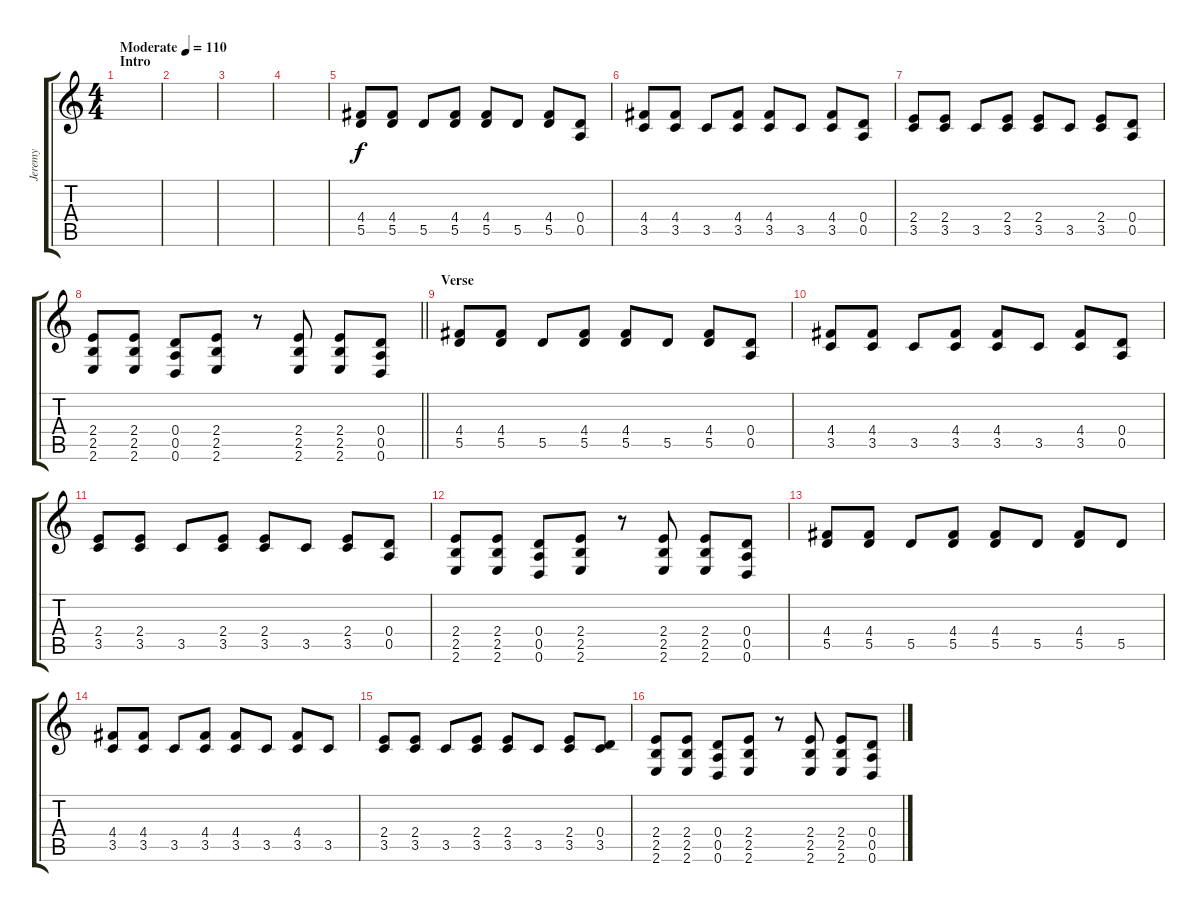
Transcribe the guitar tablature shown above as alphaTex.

\track ("Jeremy" "Jeremy") {instrument distortionguitar}
\staff {score tabs}
\tuning (E4 B3 G3 D3 A2 D2) {hide}
\ts (4 4)
\section ("" "Intro")
\tempo (110 "Moderate")
\clef g2
\ks c
|
|
|
|
(4.4 5.5).8 (4.4 5.5).8 5.5.8 (4.4 5.5).8 (4.4 5.5).8 5.5.8 (4.4 5.5).8 (0.4 0.5).8 |
(4.4 3.5).8 (4.4 3.5).8 3.5.8 (4.4 3.5).8 (4.4 3.5).8 3.5.8 (4.4 3.5).8 (0.4 0.5).8 |
(2.4 3.5).8 (2.4 3.5).8 3.5.8 (2.4 3.5).8 (2.4 3.5).8 3.5.8 (2.4 3.5).8 (0.4 0.5).8 |
\barLineRight lightlight
(2.4 2.5 2.6).8 (2.4 2.5 2.6).8 (0.4 0.5 0.6).8 (2.4 2.5 2.6).8 r.8 (2.4 2.5 2.6).8 (2.4 2.5 2.6).8 (0.4 0.5 0.6).8 |
\section ("" "Verse")
(4.4 5.5).8 (4.4 5.5).8 5.5.8 (4.4 5.5).8 (4.4 5.5).8 5.5.8 (4.4 5.5).8 (0.4 0.5).8 |
(4.4 3.5).8 (4.4 3.5).8 3.5.8 (4.4 3.5).8 (4.4 3.5).8 3.5.8 (4.4 3.5).8 (0.4 0.5).8 |
(2.4 3.5).8 (2.4 3.5).8 3.5.8 (2.4 3.5).8 (2.4 3.5).8 3.5.8 (2.4 3.5).8 (0.4 0.5).8 |
(2.4 2.5 2.6).8 (2.4 2.5 2.6).8 (0.4 0.5 0.6).8 (2.4 2.5 2.6).8 r.8 (2.4 2.5 2.6).8 (2.4 2.5 2.6).8 (0.4 0.5 0.6).8 |
(4.4 5.5).8 (4.4 5.5).8 5.5.8 (4.4 5.5).8 (4.4 5.5).8 5.5.8 (4.4 5.5).8 5.5.8 |
(4.4 3.5).8 (4.4 3.5).8 3.5.8 (4.4 3.5).8 (4.4 3.5).8 3.5.8 (4.4 3.5).8 3.5.8 |
(2.4 3.5).8 (2.4 3.5).8 3.5.8 (2.4 3.5).8 (2.4 3.5).8 3.5.8 (2.4 3.5).8 (0.4 3.5).8 |
(2.4 2.5 2.6).8 (2.4 2.5 2.6).8 (0.4 0.5 0.6).8 (2.4 2.5 2.6).8 r.8 (2.4 2.5 2.6).8 (2.4 2.5 2.6).8 (0.4 0.5 0.6).8
